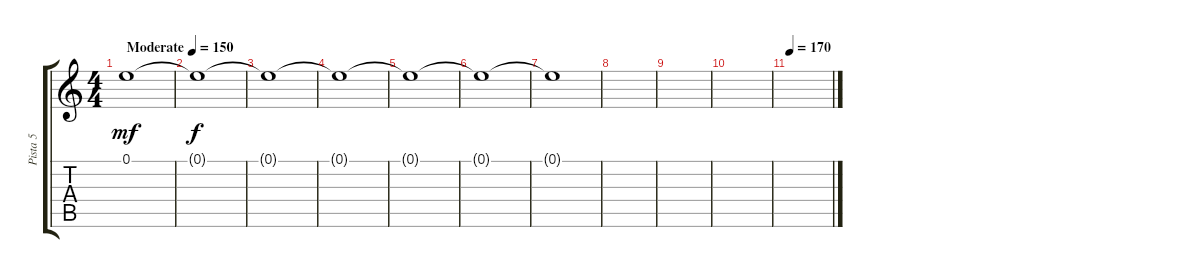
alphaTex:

\track ("Pista 5" "Pista 5") {instrument overdrivenguitar}
\staff {score tabs}
\tuning (E4 C4 G3 C3 G2 C2) {hide}
\ts (4 4)
\tempo (150 "Moderate")
\clef g2
\ks c
0.1.1{dy mf instrument overdrivenguitar} |
0.1{t}.1{dy f} |
0.1{t}.1 |
0.1{t}.1 |
0.1{t}.1 |
0.1{t}.1 |
0.1{t}.1 |
|
|
|
\tempo 170
